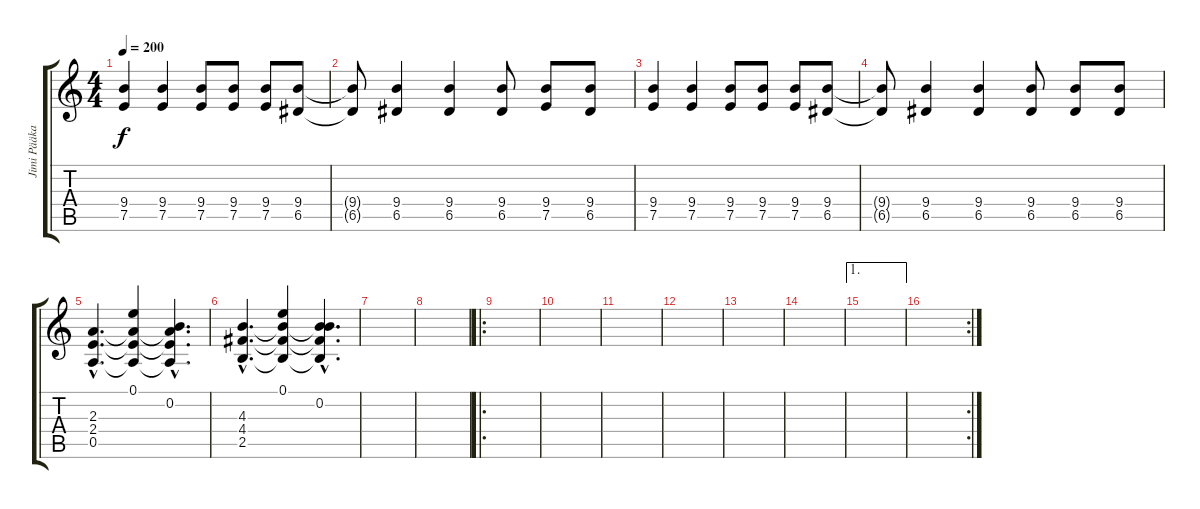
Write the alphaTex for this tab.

\track ("Jimi Pääkallo" "Jimi Pääka") {instrument overdrivenguitar}
\staff {score tabs}
\tuning (E4 B3 G3 D3 A2 E2) {hide}
\ts (4 4)
\tempo 200
\clef g2
\ks c
(9.4 7.5).4{dy f instrument overdrivenguitar} (9.4 7.5).4 (9.4 7.5).8 (9.4 7.5).8 (9.4 7.5).8 (9.4 6.5).8 |
(9.4{t} 6.5{t}).8 (9.4 6.5).4 (9.4 6.5).4 (9.4 6.5).8 (9.4 7.5).8 (9.4 6.5).8 |
(9.4 7.5).4 (9.4 7.5).4 (9.4 7.5).8 (9.4 7.5).8 (9.4 7.5).8 (9.4 6.5).8 |
(9.4{t} 6.5{t}).8 (9.4 6.5).4 (9.4 6.5).4 (9.4 6.5).8 (9.4 6.5).8 (9.4 6.5).8 |
(2.3{hac} 2.4{hac} 0.5{hac}).4{d} (0.1 2.3{t} 2.4{t} 0.5{t}).4 (0.2{hac} 2.3{hac t} 2.4{hac t} 0.5{hac t}).4{d} |
(4.3{hac} 4.4{hac} 2.5{hac}).4{d} (0.1 4.3{t} 4.4{t} 2.5{t}).4 (0.2{hac} 4.3{hac t} 4.4{hac t} 2.5{hac t}).4{d} |
|
|
\ro
|
|
|
|
|
|
\ae 1
|
\rc 2
